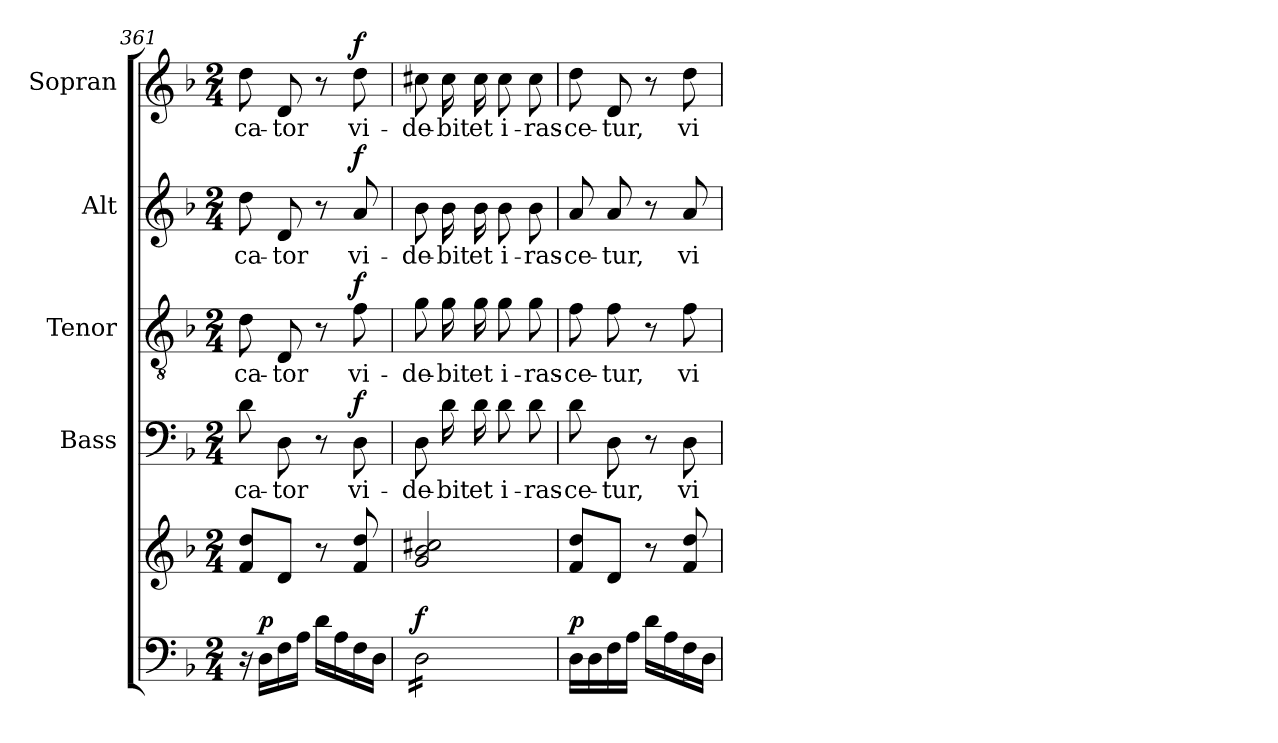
**kern	**kern	**dynam	**kern	**text	**dynam	**kern	**text	**dynam	**kern	**text	**dynam	**kern	**text	**dynam
*part5	*part5	*part5	*part4	*part4	*part4	*part3	*part3	*part3	*part2	*part2	*part2	*part1	*part1	*part1
*staff6	*staff5	*staff5/6	*staff4	*staff4	*staff4	*staff3	*staff3	*staff3	*staff2	*staff2	*staff2	*staff1	*staff1	*staff1
*	*	*	*I"Bass	*	*	*I"Tenor	*	*	*I"Alt	*	*	*I"Sopran	*	*
*	*	*	*I'B.	*	*	*I'T.	*	*	*I'A.	*	*	*I'S.	*	*
*clefF4	*clefG2	*	*clefF4	*	*	*clefGv2	*	*	*clefG2	*	*	*clefG2	*	*
*k[b-]	*k[b-]	*	*k[b-]	*	*	*k[b-]	*	*	*k[b-]	*	*	*k[b-]	*	*
*F:	*F:	*	*F:	*	*	*F:	*	*	*F:	*	*	*F:	*	*
*M2/4	*M2/4	*	*M2/4	*	*	*M2/4	*	*	*M2/4	*	*	*M2/4	*	*
=361	=361	=361	=361	=361	=361	=361	=361	=361	=361	=361	=361	=361	=361	=361
!	!	!	!	!LO:LY:b	!	!	!LO:LY:b	!	!	!LO:LY:b	!	!	!LO:LY:b	!
16r	8f/ 8dd/L	.	8d\	-ca-	.	8d\	-ca-	.	8dd\	-ca-	.	8dd\	-ca-	.
!	!	!LO:DY:a=2	!	!	!	!	!	!	!	!	!	!	!	!
16D\LL	.	p	.	.	.	.	.	.	.	.	.	.	.	.
!	!	!	!	!LO:LY:b	!	!	!LO:LY:b	!	!	!LO:LY:b	!	!	!LO:LY:b	!
16F\	8d/J	.	8D\	-tor	.	8D/	-tor	.	8d/	-tor	.	8d/	-tor	.
16A\JJ	.	.	.	.	.	.	.	.	.	.	.	.	.	.
16d\LL	8r	.	8r	.	.	8r	.	.	8r	.	.	8r	.	.
16A\	.	.	.	.	.	.	.	.	.	.	.	.	.	.
!	!	!	!	!LO:LY:b	!LO:DY:a	!	!LO:LY:b	!LO:DY:a	!	!LO:LY:b	!LO:DY:a	!	!LO:LY:b	!LO:DY:a
16F\	8f/ 8dd/	.	8D\	vi-	f	8f\	vi-	f	8a/	vi-	f	8dd\	vi-	f
16D\JJ	.	.	.	.	.	.	.	.	.	.	.	.	.	.
!!LO:PB:g=z
=362	=362	=362	=362	=362	=362	=362	=362	=362	=362	=362	=362	=362	=362	=362
!	!	!LO:DY:a=2	!	!LO:LY:b	!	!	!LO:LY:b	!	!	!LO:LY:b	!	!	!LO:LY:b	!
*tremolo	*	*	*	*	*	*	*	*	*	*	*	*	*	*
16D\LL	2g/ 2b-/ 2cc#X/	f	8D\	-de-	.	8g\	-de-	.	8b-\	-de-	.	8cc#X\	-de-	.
16D\	.	.	.	.	.	.	.	.	.	.	.	.	.	.
!	!	!	!	!LO:LY:b	!	!	!LO:LY:b	!	!	!LO:LY:b	!	!	!LO:LY:b	!
16D\	.	.	16d\	-bit	.	16g\	-bit	.	16b-\	-bit	.	16cc#\	-bit	.
!	!	!	!	!LO:LY:b	!	!	!LO:LY:b	!	!	!LO:LY:b	!	!	!LO:LY:b	!
16D\	.	.	16d\	et	.	16g\	et	.	16b-\	et	.	16cc#\	et	.
!	!	!	!	!LO:LY:b	!	!	!LO:LY:b	!	!	!LO:LY:b	!	!	!LO:LY:b	!
16D\	.	.	8d\	i-	.	8g\	i-	.	8b-\	i-	.	8cc#\	i-	.
16D\	.	.	.	.	.	.	.	.	.	.	.	.	.	.
!	!	!	!	!LO:LY:b	!	!	!LO:LY:b	!	!	!LO:LY:b	!	!	!LO:LY:b	!
16D\	.	.	8d\	-ras-	.	8g\	-ras-	.	8b-\	-ras-	.	8cc#\	-ras-	.
16D\JJ	.	.	.	.	.	.	.	.	.	.	.	.	.	.
*Xtremolo	*	*	*	*	*	*	*	*	*	*	*	*	*	*
=363	=363	=363	=363	=363	=363	=363	=363	=363	=363	=363	=363	=363	=363	=363
!	!	!LO:DY:a=2	!	!LO:LY:b	!	!	!LO:LY:b	!	!	!LO:LY:b	!	!	!LO:LY:b	!
16D\LL	8f/ 8dd/L	p	8d\	-ce-	.	8f\	-ce-	.	8a/	-ce-	.	8dd\	-ce-	.
16D\	.	.	.	.	.	.	.	.	.	.	.	.	.	.
!	!	!	!	!LO:LY:b	!	!	!LO:LY:b	!	!	!LO:LY:b	!	!	!LO:LY:b	!
16F\	8d/J	.	8D\	-tur,	.	8f\	-tur,	.	8a/	-tur,	.	8d/	-tur,	.
16A\JJ	.	.	.	.	.	.	.	.	.	.	.	.	.	.
16d\LL	8r	.	8r	.	.	8r	.	.	8r	.	.	8r	.	.
16A\	.	.	.	.	.	.	.	.	.	.	.	.	.	.
!	!	!	!	!LO:LY:b	!	!	!LO:LY:b	!	!	!LO:LY:b	!	!	!LO:LY:b	!
16F\	8f/ 8dd/	.	8D\	vi-	.	8f\	vi-	.	8a/	vi-	.	8dd\	vi-	.
16D\JJ	.	.	.	.	.	.	.	.	.	.	.	.	.	.
=	=	=	=	=	=	=	=	=	=	=	=	=	=	=
*-	*-	*-	*-	*-	*-	*-	*-	*-	*-	*-	*-	*-	*-	*-
